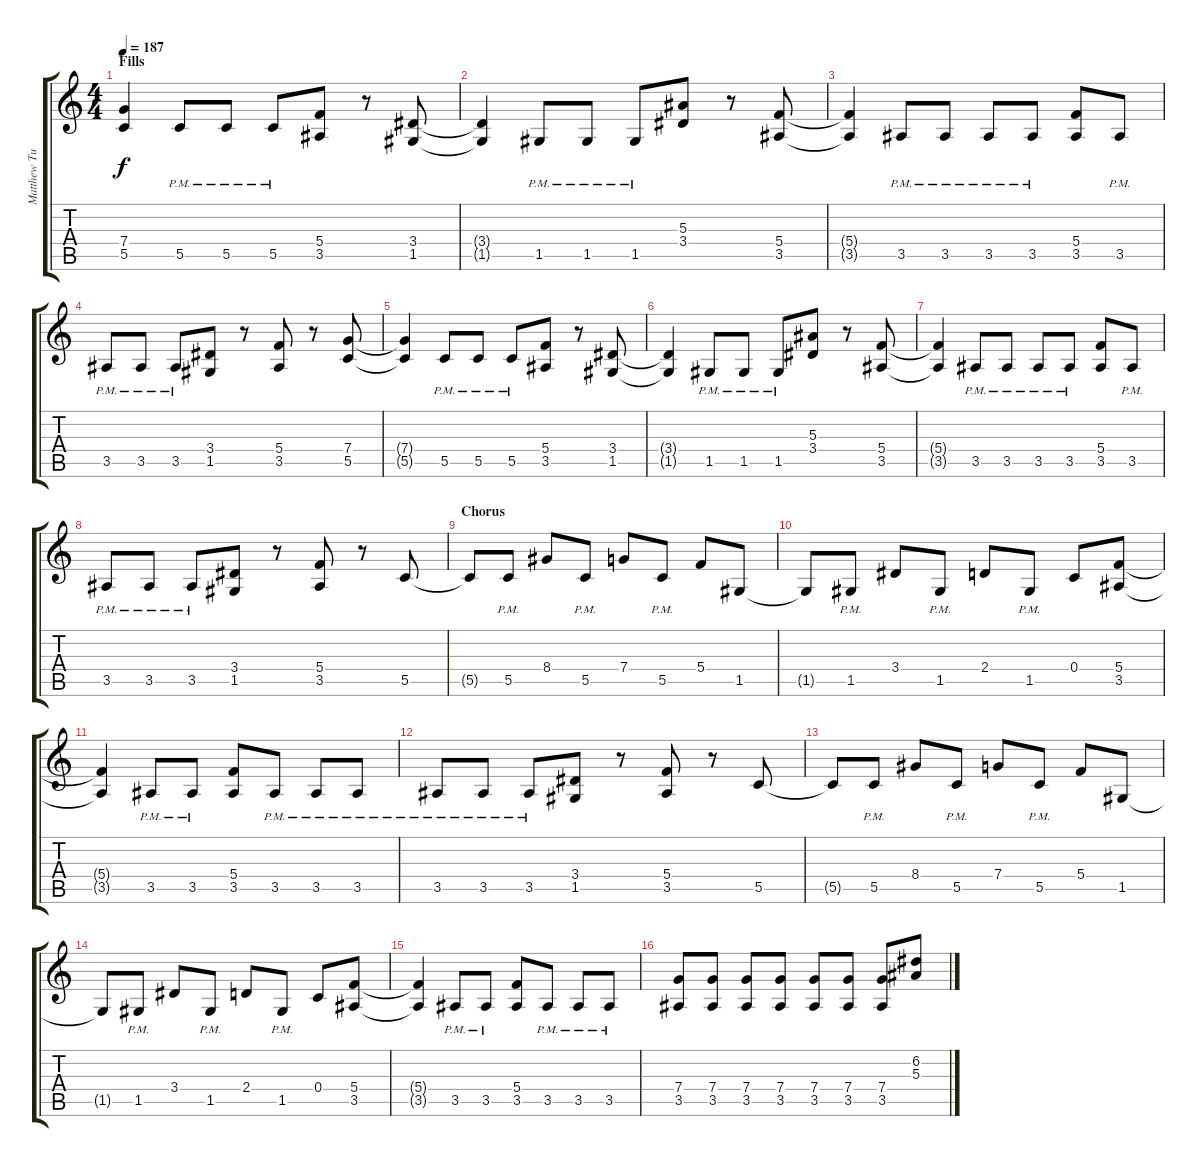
\track ("Matthew Tuck - Rhythm" "Matthew Tu") {instrument distortionguitar}
\staff {score tabs}
\tuning (D4 A3 F3 C3 G2 C2) {hide}
\ts (4 4)
\section ("" "Fills")
\tempo 187
\clef g2
\ks c
(7.4{t} 5.5{t}).4{dy f} 5.5{pm}.8 5.5{pm}.8 5.5{pm}.8 (5.4 3.5).8 r.8 (3.4 1.5).8 |
(3.4{t} 1.5{t}).4 1.5{pm}.8 1.5{pm}.8 1.5{pm}.8 (5.3 3.4).8 r.8 (5.4 3.5).8 |
(5.4{t} 3.5{t}).4 3.5{pm}.8 3.5{pm}.8 3.5{pm}.8 3.5{pm}.8 (5.4 3.5).8 3.5{pm}.8 |
3.5{pm}.8 3.5{pm}.8 3.5{pm}.8 (3.4 1.5).8 r.8 (5.4 3.5).8 r.8 (7.4 5.5).8 |
(7.4{t} 5.5{t}).4 5.5{pm}.8 5.5{pm}.8 5.5{pm}.8 (5.4 3.5).8 r.8 (3.4 1.5).8 |
(3.4{t} 1.5{t}).4 1.5{pm}.8 1.5{pm}.8 1.5{pm}.8 (5.3 3.4).8 r.8 (5.4 3.5).8 |
(5.4{t} 3.5{t}).4 3.5{pm}.8 3.5{pm}.8 3.5{pm}.8 3.5{pm}.8 (5.4 3.5).8 3.5{pm}.8 |
3.5{pm}.8 3.5{pm}.8 3.5{pm}.8 (3.4 1.5).8 r.8 (5.4 3.5).8 r.8 5.5.8 |
\section ("" "Chorus")
5.5{t}.8 5.5{pm}.8 8.4.8 5.5{pm}.8 7.4.8 5.5{pm}.8 5.4.8 1.5.8 |
1.5{t}.8 1.5{pm}.8 3.4.8 1.5{pm}.8 2.4.8 1.5{pm}.8 0.4.8 (5.4 3.5).8 |
(5.4{t} 3.5{t}).4 3.5{pm}.8 3.5{pm}.8 (5.4 3.5).8 3.5{pm}.8 3.5{pm}.8 3.5{pm}.8 |
3.5{pm}.8 3.5{pm}.8 3.5{pm}.8 (3.4 1.5).8 r.8 (5.4 3.5).8 r.8 5.5.8 |
5.5{t}.8 5.5{pm}.8 8.4.8 5.5{pm}.8 7.4.8 5.5{pm}.8 5.4.8 1.5.8 |
1.5{t}.8 1.5{pm}.8 3.4.8 1.5{pm}.8 2.4.8 1.5{pm}.8 0.4.8 (5.4 3.5).8 |
(5.4{t} 3.5{t}).4 3.5{pm}.8 3.5{pm}.8 (5.4 3.5).8 3.5{pm}.8 3.5{pm}.8 3.5{pm}.8 |
(7.4 3.5).8 (7.4 3.5).8 (7.4 3.5).8 (7.4 3.5).8 (7.4 3.5).8 (7.4 3.5).8 (7.4 3.5).8 (6.2 5.3).8
